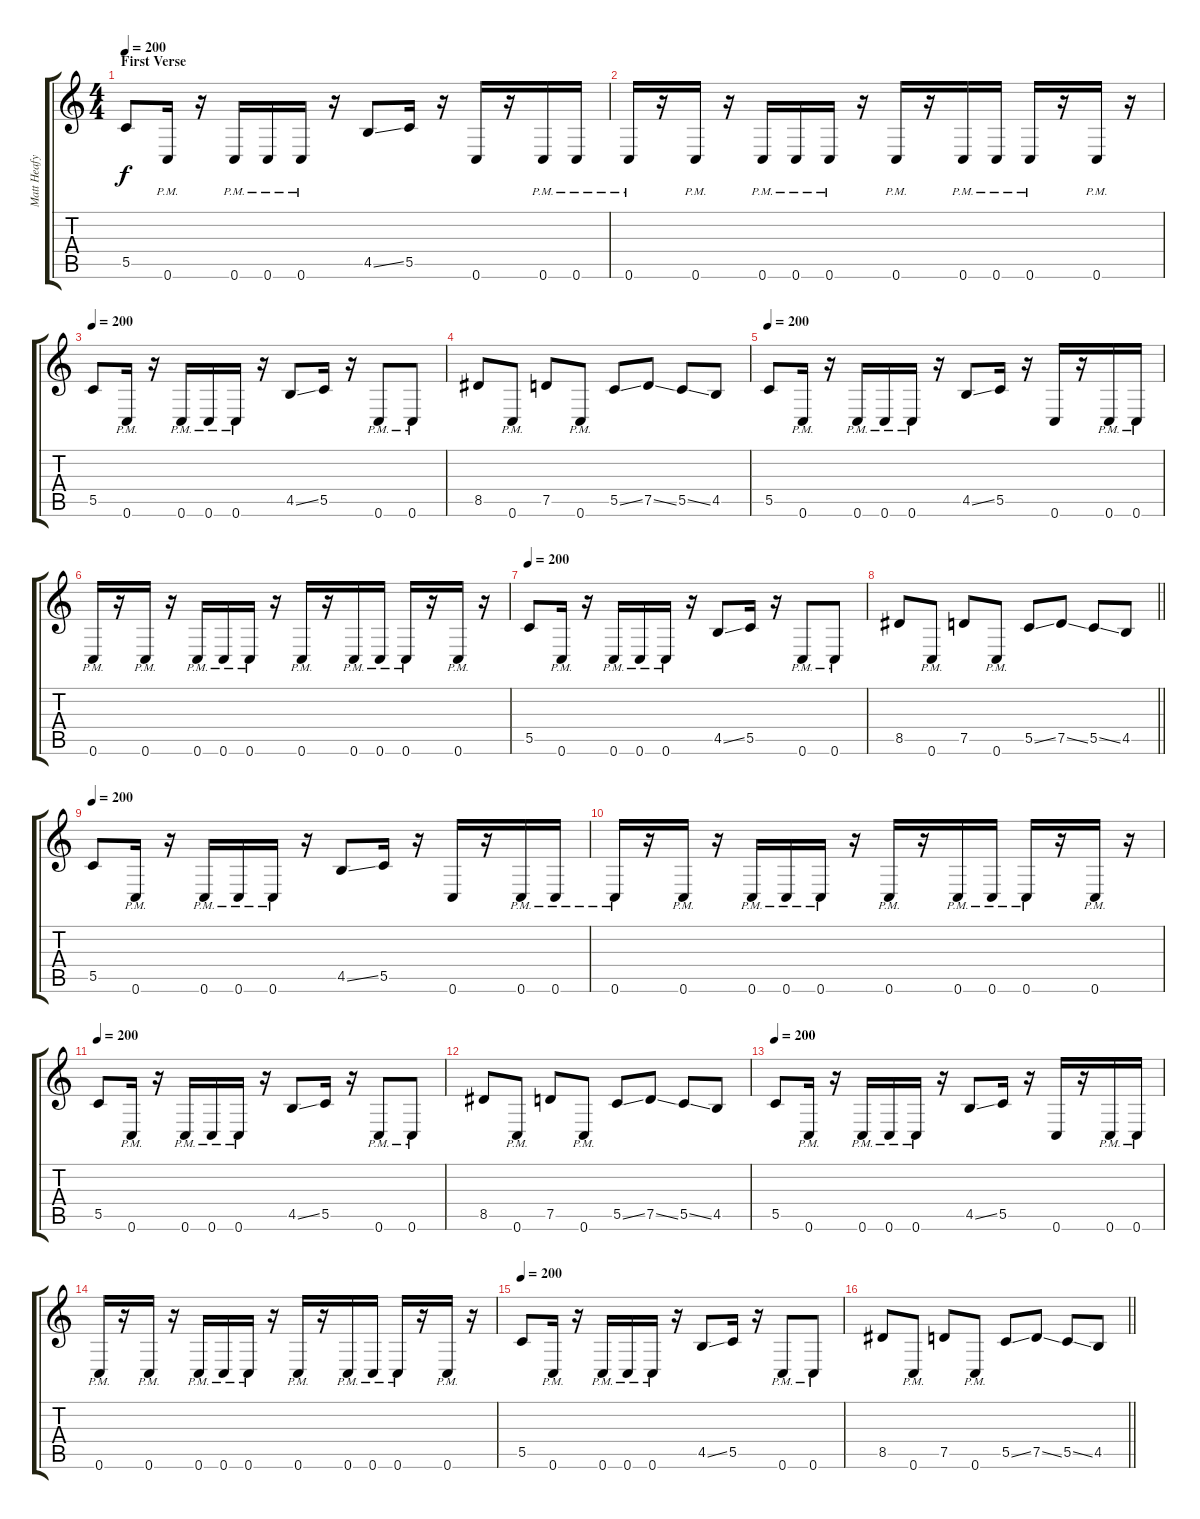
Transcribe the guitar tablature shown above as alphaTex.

\track ("Matt Heafy" "Matt Heafy") {instrument distortionguitar}
\staff {score tabs}
\tuning (D4 A3 F3 C3 G2 C2) {hide}
\ts (4 4)
\section ("" "First Verse")
\tempo 200
\clef g2
\ks c
5.5.8{dy f} 0.6{pm}.16 r.16 0.6{pm}.16 0.6{pm}.16 0.6{pm}.16 r.16 4.5{ss}.8 5.5.16 r.16 0.6.16 r.16 0.6{pm}.16 0.6{pm}.16 |
0.6{pm}.16 r.16 0.6{pm}.16 r.16 0.6{pm}.16 0.6{pm}.16 0.6{pm}.16 r.16 0.6{pm}.16 r.16 0.6{pm}.16 0.6{pm}.16 0.6{pm}.16 r.16 0.6{pm}.16 r.16 |
\tempo 200
5.5.8 0.6{pm}.16 r.16 0.6{pm}.16 0.6{pm}.16 0.6{pm}.16 r.16 4.5{ss}.8 5.5.16 r.16 0.6{pm}.8 0.6{pm}.8 |
8.5.8 0.6{pm}.8 7.5.8 0.6{pm}.8 5.5{ss}.8 7.5{ss}.8 5.5{ss}.8 4.5.8 |
\tempo 200
5.5.8 0.6{pm}.16 r.16 0.6{pm}.16 0.6{pm}.16 0.6{pm}.16 r.16 4.5{ss}.8 5.5.16 r.16 0.6.16 r.16 0.6{pm}.16 0.6{pm}.16 |
0.6{pm}.16 r.16 0.6{pm}.16 r.16 0.6{pm}.16 0.6{pm}.16 0.6{pm}.16 r.16 0.6{pm}.16 r.16 0.6{pm}.16 0.6{pm}.16 0.6{pm}.16 r.16 0.6{pm}.16 r.16 |
\tempo 200
5.5.8 0.6{pm}.16 r.16 0.6{pm}.16 0.6{pm}.16 0.6{pm}.16 r.16 4.5{ss}.8 5.5.16 r.16 0.6{pm}.8 0.6{pm}.8 |
\barLineRight lightlight
8.5.8 0.6{pm}.8 7.5.8 0.6{pm}.8 5.5{ss}.8 7.5{ss}.8 5.5{ss}.8 4.5.8 |
\tempo 200
5.5.8 0.6{pm}.16 r.16 0.6{pm}.16 0.6{pm}.16 0.6{pm}.16 r.16 4.5{ss}.8 5.5.16 r.16 0.6.16 r.16 0.6{pm}.16 0.6{pm}.16 |
0.6{pm}.16 r.16 0.6{pm}.16 r.16 0.6{pm}.16 0.6{pm}.16 0.6{pm}.16 r.16 0.6{pm}.16 r.16 0.6{pm}.16 0.6{pm}.16 0.6{pm}.16 r.16 0.6{pm}.16 r.16 |
\tempo 200
5.5.8 0.6{pm}.16 r.16 0.6{pm}.16 0.6{pm}.16 0.6{pm}.16 r.16 4.5{ss}.8 5.5.16 r.16 0.6{pm}.8 0.6{pm}.8 |
8.5.8 0.6{pm}.8 7.5.8 0.6{pm}.8 5.5{ss}.8 7.5{ss}.8 5.5{ss}.8 4.5.8 |
\tempo 200
5.5.8 0.6{pm}.16 r.16 0.6{pm}.16 0.6{pm}.16 0.6{pm}.16 r.16 4.5{ss}.8 5.5.16 r.16 0.6.16 r.16 0.6{pm}.16 0.6{pm}.16 |
0.6{pm}.16 r.16 0.6{pm}.16 r.16 0.6{pm}.16 0.6{pm}.16 0.6{pm}.16 r.16 0.6{pm}.16 r.16 0.6{pm}.16 0.6{pm}.16 0.6{pm}.16 r.16 0.6{pm}.16 r.16 |
\tempo 200
5.5.8 0.6{pm}.16 r.16 0.6{pm}.16 0.6{pm}.16 0.6{pm}.16 r.16 4.5{ss}.8 5.5.16 r.16 0.6{pm}.8 0.6{pm}.8 |
\barLineRight lightlight
8.5.8 0.6{pm}.8 7.5.8 0.6{pm}.8 5.5{ss}.8 7.5{ss}.8 5.5{ss}.8 4.5.8
